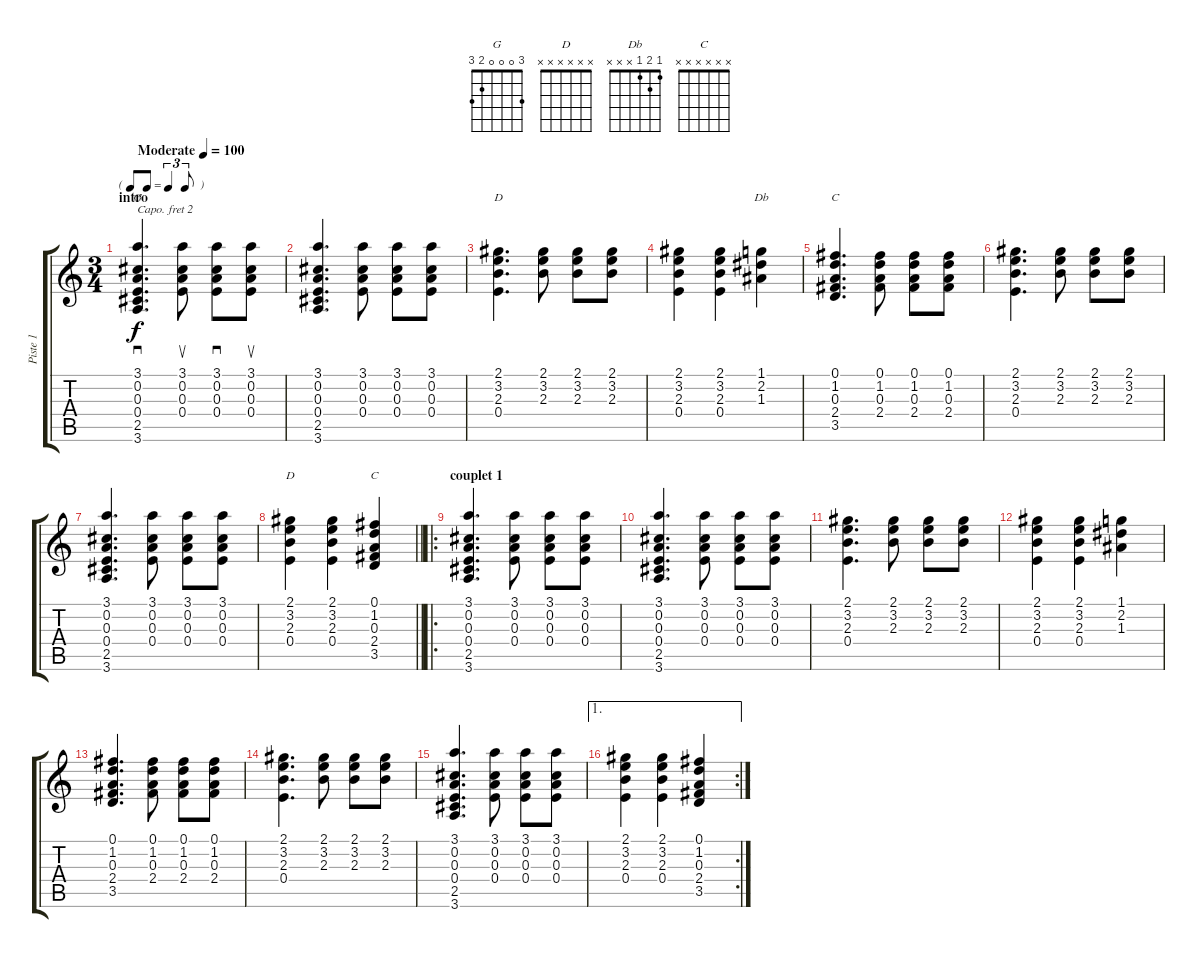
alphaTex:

\track ("Piste 1" "Piste 1") {instrument acousticguitarsteel}
\staff {score tabs}
\capo 2
\tuning (E4 B3 G3 D3 A2 E2) {hide}
\chord ("G" 3 0 0 0 2 3)
\chord ("D" 2 3 2 0 x x)
\chord ("Db" 1 2 1 x x x)
\chord ("C" 0 1 0 2 3 x)
\chord ("D" x x x x x x)
\chord ("C" x x x x x x)
\ts (3 4)
\tf triplet8th
\section ("" "intro")
\tempo (100 "Moderate")
\clef g2
\ks c
(3.1 0.2 0.3 0.4 2.5 3.6).4{d sd ch "G" dy f instrument acousticguitarsteel} (3.1 0.2 0.3 0.4).8{su} (3.1 0.2 0.3 0.4).8{sd} (3.1 0.2 0.3 0.4).8{su} |
(3.1 0.2 0.3 0.4 2.5 3.6).4{d} (3.1 0.2 0.3 0.4).8 (3.1 0.2 0.3 0.4).8 (3.1 0.2 0.3 0.4).8 |
(2.1 3.2 2.3 0.4).4{d ch "D"} (2.1 3.2 2.3).8 (2.1 3.2 2.3).8 (2.1 3.2 2.3).8 |
(2.1 3.2 2.3 0.4).4 (2.1 3.2 2.3 0.4).4 (1.1 2.2 1.3).4{ch "Db"} |
(0.1 1.2 0.3 2.4 3.5).4{d ch "C"} (0.1 1.2 0.3 2.4).8 (0.1 1.2 0.3 2.4).8 (0.1 1.2 0.3 2.4).8 |
(2.1 3.2 2.3 0.4).4{d} (2.1 3.2 2.3).8 (2.1 3.2 2.3).8 (2.1 3.2 2.3).8 |
(3.1 0.2 0.3 0.4 2.5 3.6).4{d} (3.1 0.2 0.3 0.4).8 (3.1 0.2 0.3 0.4).8 (3.1 0.2 0.3 0.4).8 |
\barLineRight lightlight
(2.1 3.2 2.3 0.4).4{ch "D"} (2.1 3.2 2.3 0.4).4 (0.1 1.2 0.3 2.4 3.5).4{ch "C"} |
\ro
\section ("" "couplet 1")
(3.1 0.2 0.3 0.4 2.5 3.6).4{d} (3.1 0.2 0.3 0.4).8 (3.1 0.2 0.3 0.4).8 (3.1 0.2 0.3 0.4).8 |
(3.1 0.2 0.3 0.4 2.5 3.6).4{d} (3.1 0.2 0.3 0.4).8 (3.1 0.2 0.3 0.4).8 (3.1 0.2 0.3 0.4).8 |
(2.1 3.2 2.3 0.4).4{d} (2.1 3.2 2.3).8 (2.1 3.2 2.3).8 (2.1 3.2 2.3).8 |
(2.1 3.2 2.3 0.4).4 (2.1 3.2 2.3 0.4).4 (1.1 2.2 1.3).4 |
(0.1 1.2 0.3 2.4 3.5).4{d} (0.1 1.2 0.3 2.4).8 (0.1 1.2 0.3 2.4).8 (0.1 1.2 0.3 2.4).8 |
(2.1 3.2 2.3 0.4).4{d} (2.1 3.2 2.3).8 (2.1 3.2 2.3).8 (2.1 3.2 2.3).8 |
(3.1 0.2 0.3 0.4 2.5 3.6).4{d} (3.1 0.2 0.3 0.4).8 (3.1 0.2 0.3 0.4).8 (3.1 0.2 0.3 0.4).8 |
\ae 1
\rc 2
(2.1 3.2 2.3 0.4).4 (2.1 3.2 2.3 0.4).4 (0.1 1.2 0.3 2.4 3.5).4
